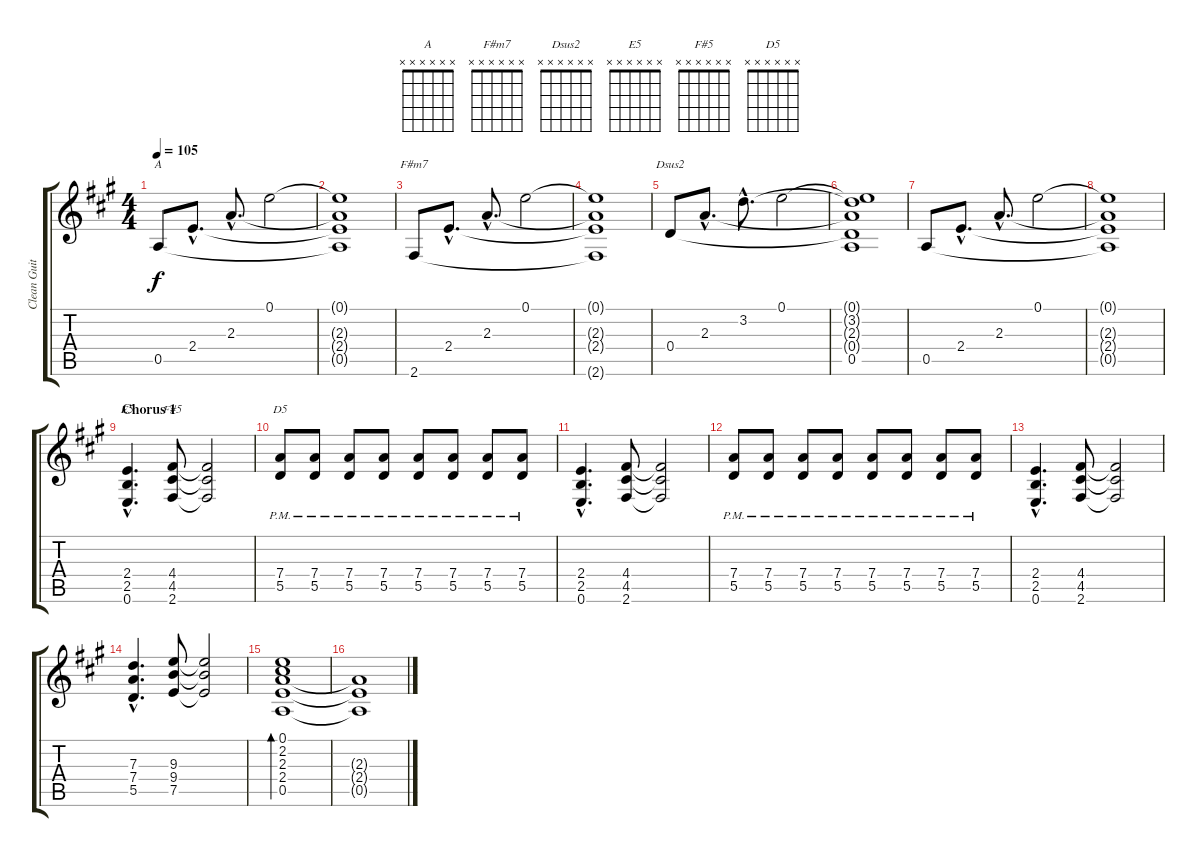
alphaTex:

\track ("Clean Guitar 2" "Clean Guit") {instrument electricguitarclean}
\staff {score tabs}
\tuning (E4 B3 G3 D3 A2 E2) {hide}
\chord ("A" x x x x x x)
\chord ("F#m7" x x x x x x)
\chord ("Dsus2" x x x x x x)
\chord ("E5" x x x x x x)
\chord ("F#5" x x x x x x)
\chord ("D5" x x x x x x)
\ts (4 4)
\tempo 105
\clef g2
\ks a
0.5.8{ch "A" dy f} 2.4{hac}.8{d} 2.3{hac}.8{d} 0.1.2 |
(0.1{t} 2.3{t} 2.4{t} 0.5{t}).1 |
2.6.8{ch "F#m7"} 2.4{hac}.8{d} 2.3{hac}.8{d} 0.1.2 |
(0.1{t} 2.3{t} 2.4{t} 2.6{t}).1 |
0.4.8{ch "Dsus2"} 2.3{hac}.8{d} 3.2{hac}.8{d} 0.1.2 |
(0.1{t} 3.2{t} 2.3{t} 0.4{t} 0.5).1 |
0.5.8 2.4{hac}.8{d} 2.3{hac}.8{d} 0.1.2 |
(0.1{t} 2.3{t} 2.4{t} 0.5{t}).1 |
\section ("" "Chorus 1")
(2.4{hac} 2.5{hac} 0.6{hac}).4{d ch "E5"} (4.4 4.5 2.6).8{ch "F#5"} (4.4{t} 4.5{t} 2.6{t}).2 |
(7.4 5.5{pm}).8{ch "D5"} (7.4 5.5{pm}).8 (7.4 5.5{pm}).8 (7.4 5.5{pm}).8 (7.4 5.5{pm}).8 (7.4 5.5{pm}).8 (7.4 5.5{pm}).8 (7.4 5.5{pm}).8 |
(2.4{hac} 2.5{hac} 0.6{hac}).4{d} (4.4 4.5 2.6).8 (4.4{t} 4.5{t} 2.6{t}).2 |
(7.4 5.5{pm}).8 (7.4 5.5{pm}).8 (7.4 5.5{pm}).8 (7.4 5.5{pm}).8 (7.4 5.5{pm}).8 (7.4 5.5{pm}).8 (7.4 5.5{pm}).8 (7.4 5.5{pm}).8 |
(2.4{hac} 2.5{hac} 0.6{hac}).4{d} (4.4 4.5 2.6).8 (4.4{t} 4.5{t} 2.6{t}).2 |
(7.3{hac} 7.4{hac} 5.5{hac}).4{d} (9.3 9.4 7.5).8 (9.3{t} 9.4{t} 7.5{t}).2 |
(0.1 2.2 2.3 2.4 0.5).1{bd 240} |
(2.3{t} 2.4{t} 0.5{t}).1
